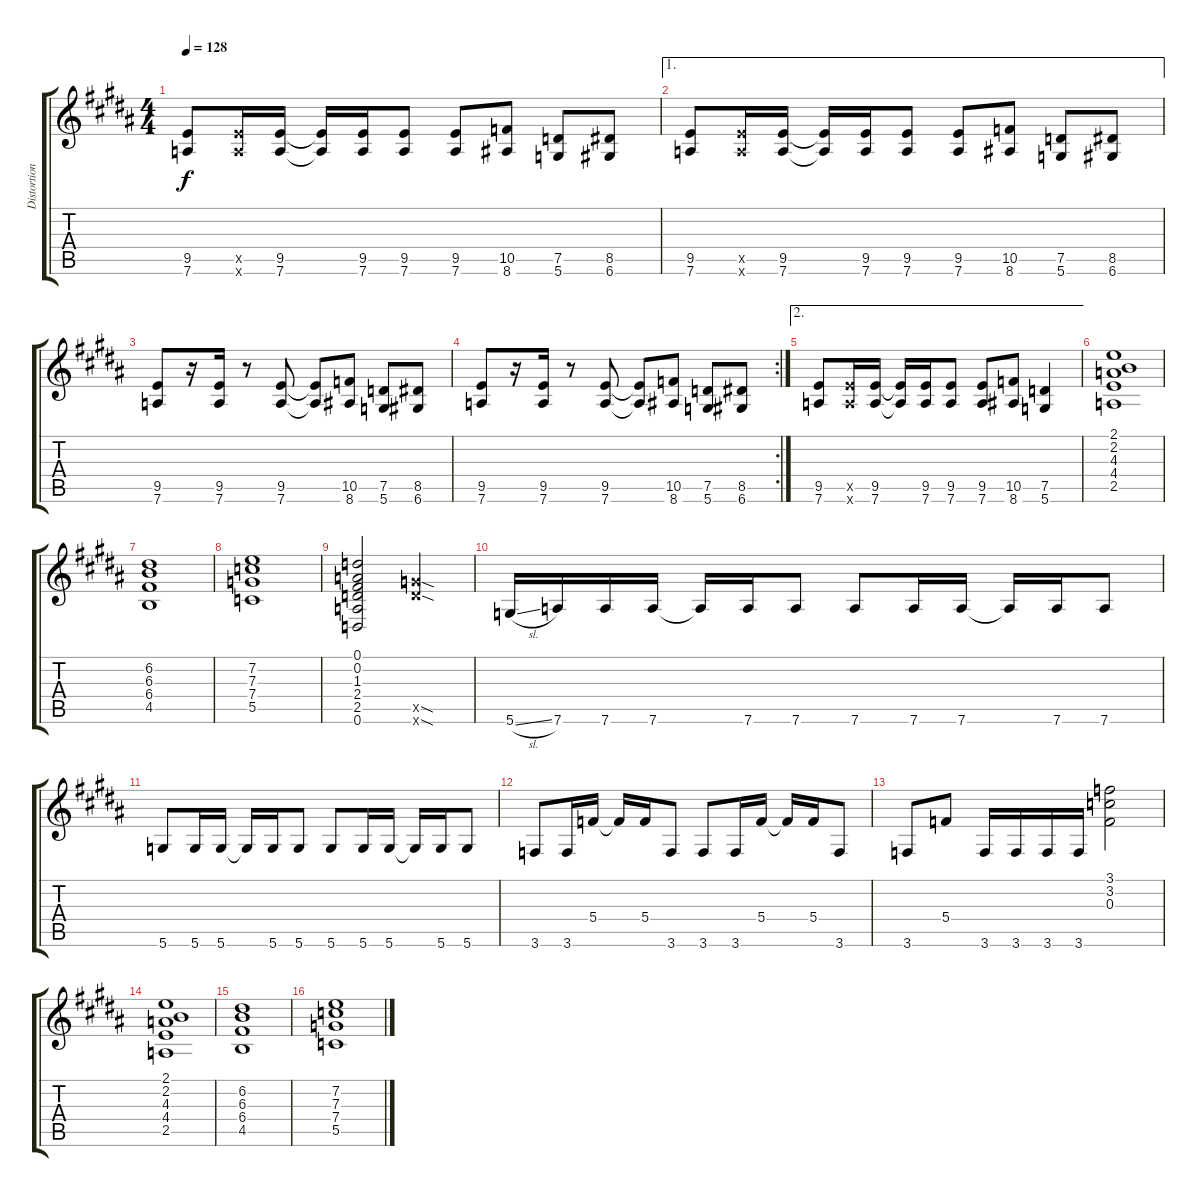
\track ("Distortion" "Distortion") {instrument distortionguitar}
\staff {score tabs}
\tuning (D4 A3 F3 C3 G2 D2) {hide}
\ts (4 4)
\tempo 128
\clef g2
\ks g#minor
(9.5 7.6).8{dy f} (9.5{x} 7.6{x}).16 (9.5 7.6).16 (9.5{t} 7.6{t}).16 (9.5 7.6).16 (9.5 7.6).8 (9.5 7.6).8 (10.5 8.6).8 (7.5 5.6).8 (8.5 6.6).8 |
\ae 1
(9.5 7.6).8 (9.5{x} 7.6{x}).16 (9.5 7.6).16 (9.5{t} 7.6{t}).16 (9.5 7.6).16 (9.5 7.6).8 (9.5 7.6).8 (10.5 8.6).8 (7.5 5.6).8 (8.5 6.6).8 |
\ks b
(9.5 7.6).8 r.16 (9.5 7.6).16 r.8 (9.5 7.6).8 (9.5{t} 7.6{t}).8 (10.5 8.6).8 (7.5 5.6).8 (8.5 6.6).8 |
\rc 2
\ks g#minor
(9.5 7.6).8 r.16 (9.5 7.6).16 r.8 (9.5 7.6).8 (9.5{t} 7.6{t}).8 (10.5 8.6).8 (7.5 5.6).8 (8.5 6.6).8 |
\ae 2
(9.5 7.6).8 (9.5{x} 7.6{x}).16 (9.5 7.6).16 (9.5{t} 7.6{t}).16 (9.5 7.6).16 (9.5 7.6).8 (9.5 7.6).8 (10.5 8.6).8 (7.5 5.6).4 |
\ks b
(2.1 2.2 4.3 4.4 2.5).1 |
\ks g#minor
(6.2 6.3 6.4 4.5).1 |
(7.2 7.3 7.4 5.5).1 |
(0.1 0.2 1.3 2.4 2.5 0.6).2 (12.5{sod x} 12.6{sod x}).2 |
\ks b
5.6{sl}.16 7.6.16 7.6.16 7.6.16 7.6{t}.16 7.6.16 7.6.8 7.6.8 7.6.16 7.6.16 7.6{t}.16 7.6.16 7.6.8 |
\ks g#minor
5.6.8 5.6.16 5.6.16 5.6{t}.16 5.6.16 5.6.8 5.6.8 5.6.16 5.6.16 5.6{t}.16 5.6.16 5.6.8 |
3.6.8 3.6.16 5.4.16 5.4{t}.16 5.4.16 3.6.8 3.6.8 3.6.16 5.4.16 5.4{t}.16 5.4.16 3.6.8 |
3.6.8 5.4.8 3.6.16 3.6.16 3.6.16 3.6.16 (3.1 3.2 0.3).2 |
\ks b
(2.1 2.2 4.3 4.4 2.5).1 |
\ks g#minor
(6.2 6.3 6.4 4.5).1 |
(7.2 7.3 7.4 5.5).1
